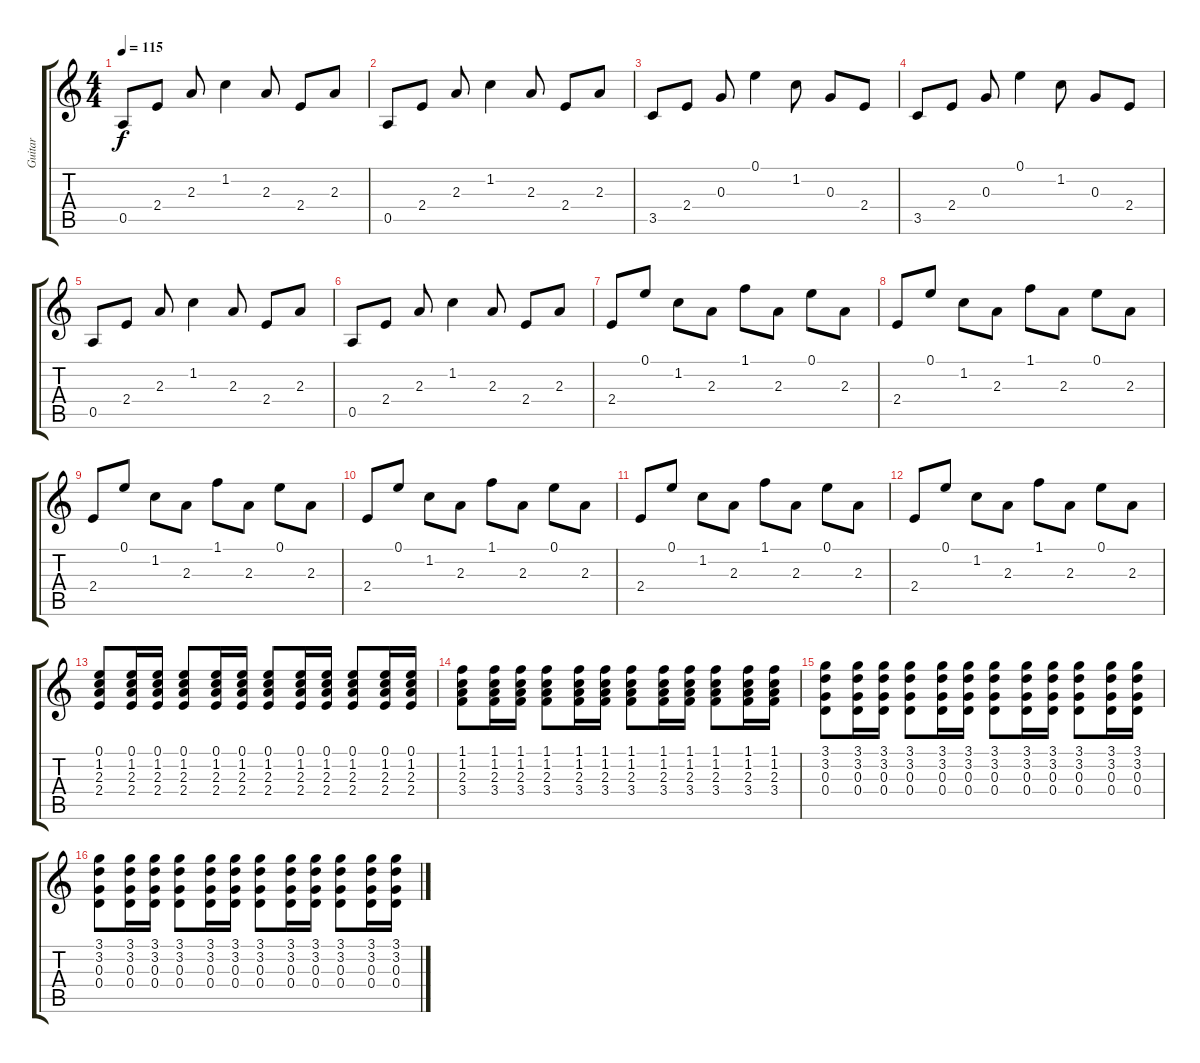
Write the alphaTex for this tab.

\track ("Guitar" "Guitar") {instrument electricguitarjazz}
\staff {score tabs}
\tuning (E4 B3 G3 D3 A2 E2) {hide}
\ts (4 4)
\tempo 115
\clef g2
\ks c
0.5.8{dy f} 2.4.8 2.3.8 1.2.4 2.3.8 2.4.8 2.3.8 |
0.5.8 2.4.8 2.3.8 1.2.4 2.3.8 2.4.8 2.3.8 |
3.5.8 2.4.8 0.3.8 0.1.4 1.2.8 0.3.8 2.4.8 |
3.5.8 2.4.8 0.3.8 0.1.4 1.2.8 0.3.8 2.4.8 |
0.5.8 2.4.8 2.3.8 1.2.4 2.3.8 2.4.8 2.3.8 |
0.5.8 2.4.8 2.3.8 1.2.4 2.3.8 2.4.8 2.3.8 |
2.4.8 0.1.8 1.2.8 2.3.8 1.1.8 2.3.8 0.1.8 2.3.8 |
2.4.8 0.1.8 1.2.8 2.3.8 1.1.8 2.3.8 0.1.8 2.3.8 |
2.4.8 0.1.8 1.2.8 2.3.8 1.1.8 2.3.8 0.1.8 2.3.8 |
2.4.8 0.1.8 1.2.8 2.3.8 1.1.8 2.3.8 0.1.8 2.3.8 |
2.4.8 0.1.8 1.2.8 2.3.8 1.1.8 2.3.8 0.1.8 2.3.8 |
2.4.8 0.1.8 1.2.8 2.3.8 1.1.8 2.3.8 0.1.8 2.3.8 |
(0.1 1.2 2.3 2.4).8 (0.1 1.2 2.3 2.4).16 (0.1 1.2 2.3 2.4).16 (0.1 1.2 2.3 2.4).8 (0.1 1.2 2.3 2.4).16 (0.1 1.2 2.3 2.4).16 (0.1 1.2 2.3 2.4).8 (0.1 1.2 2.3 2.4).16 (0.1 1.2 2.3 2.4).16 (0.1 1.2 2.3 2.4).8 (0.1 1.2 2.3 2.4).16 (0.1 1.2 2.3 2.4).16 |
(1.1 1.2 2.3 3.4).8 (1.1 1.2 2.3 3.4).16 (1.1 1.2 2.3 3.4).16 (1.1 1.2 2.3 3.4).8 (1.1 1.2 2.3 3.4).16 (1.1 1.2 2.3 3.4).16 (1.1 1.2 2.3 3.4).8 (1.1 1.2 2.3 3.4).16 (1.1 1.2 2.3 3.4).16 (1.1 1.2 2.3 3.4).8 (1.1 1.2 2.3 3.4).16 (1.1 1.2 2.3 3.4).16 |
(3.1 3.2 0.3 0.4).8 (3.1 3.2 0.3 0.4).16 (3.1 3.2 0.3 0.4).16 (3.1 3.2 0.3 0.4).8 (3.1 3.2 0.3 0.4).16 (3.1 3.2 0.3 0.4).16 (3.1 3.2 0.3 0.4).8 (3.1 3.2 0.3 0.4).16 (3.1 3.2 0.3 0.4).16 (3.1 3.2 0.3 0.4).8 (3.1 3.2 0.3 0.4).16 (3.1 3.2 0.3 0.4).16 |
(3.1 3.2 0.3 0.4).8 (3.1 3.2 0.3 0.4).16 (3.1 3.2 0.3 0.4).16 (3.1 3.2 0.3 0.4).8 (3.1 3.2 0.3 0.4).16 (3.1 3.2 0.3 0.4).16 (3.1 3.2 0.3 0.4).8 (3.1 3.2 0.3 0.4).16 (3.1 3.2 0.3 0.4).16 (3.1 3.2 0.3 0.4).8 (3.1 3.2 0.3 0.4).16 (3.1 3.2 0.3 0.4).16
